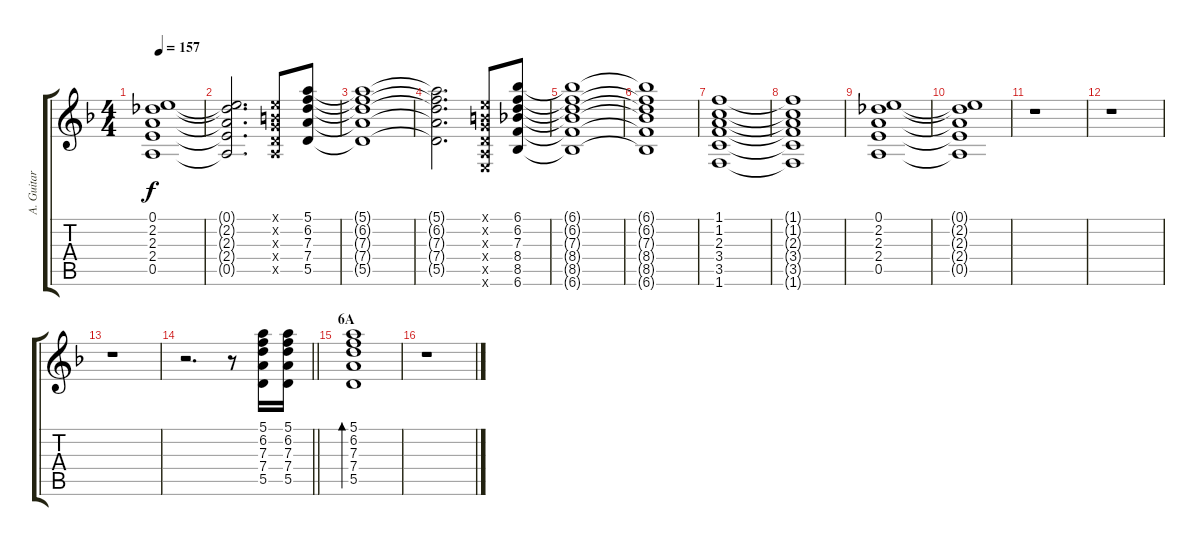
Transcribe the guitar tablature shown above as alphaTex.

\track ("A. Guitar" "A. Guitar") {instrument acousticguitarsteel}
\staff {score tabs}
\tuning (E4 B3 G3 D3 A2 E2) {hide}
\ts (4 4)
\tempo 157
\clef g2
\ks f
(0.1 2.2 2.3 2.4 0.5).1{dy f} |
(0.1{t} 2.2{t} 2.3{t} 2.4{t} 0.5{t}).2{d} (0.1{x} 0.2{x} 0.3{x} 0.4{x} 0.5{x}).8 (5.1 6.2 7.3 7.4 5.5).8 |
(5.1{t} 6.2{t} 7.3{t} 7.4{t} 5.5{t}).1 |
(5.1{t} 6.2{t} 7.3{t} 7.4{t} 5.5{t}).2{d} (0.1{x} 0.2{x} 0.3{x} 0.4{x} 0.5{x} 0.6{x}).8 (6.1 6.2 7.3 8.4 8.5 6.6).8 |
(6.1{t} 6.2{t} 7.3{t} 8.4{t} 8.5{t} 6.6{t}).1 |
(6.1{t} 6.2{t} 7.3{t} 8.4{t} 8.5{t} 6.6{t}).1 |
(1.1 1.2 2.3 3.4 3.5 1.6).1 |
(1.1{t} 1.2{t} 2.3{t} 3.4{t} 3.5{t} 1.6{t}).1 |
(0.1 2.2 2.3 2.4 0.5).1 |
(0.1{t} 2.2{t} 2.3{t} 2.4{t} 0.5{t}).1 |
r.1 |
r.1 |
r.1 |
\barLineRight lightlight
r.2{d} r.8 (5.1 6.2 7.3 7.4 5.5).16 (5.1 6.2 7.3 7.4 5.5).16 |
\section ("" "6A")
(5.1 6.2 7.3 7.4 5.5).1{bd 120} |
r.1
